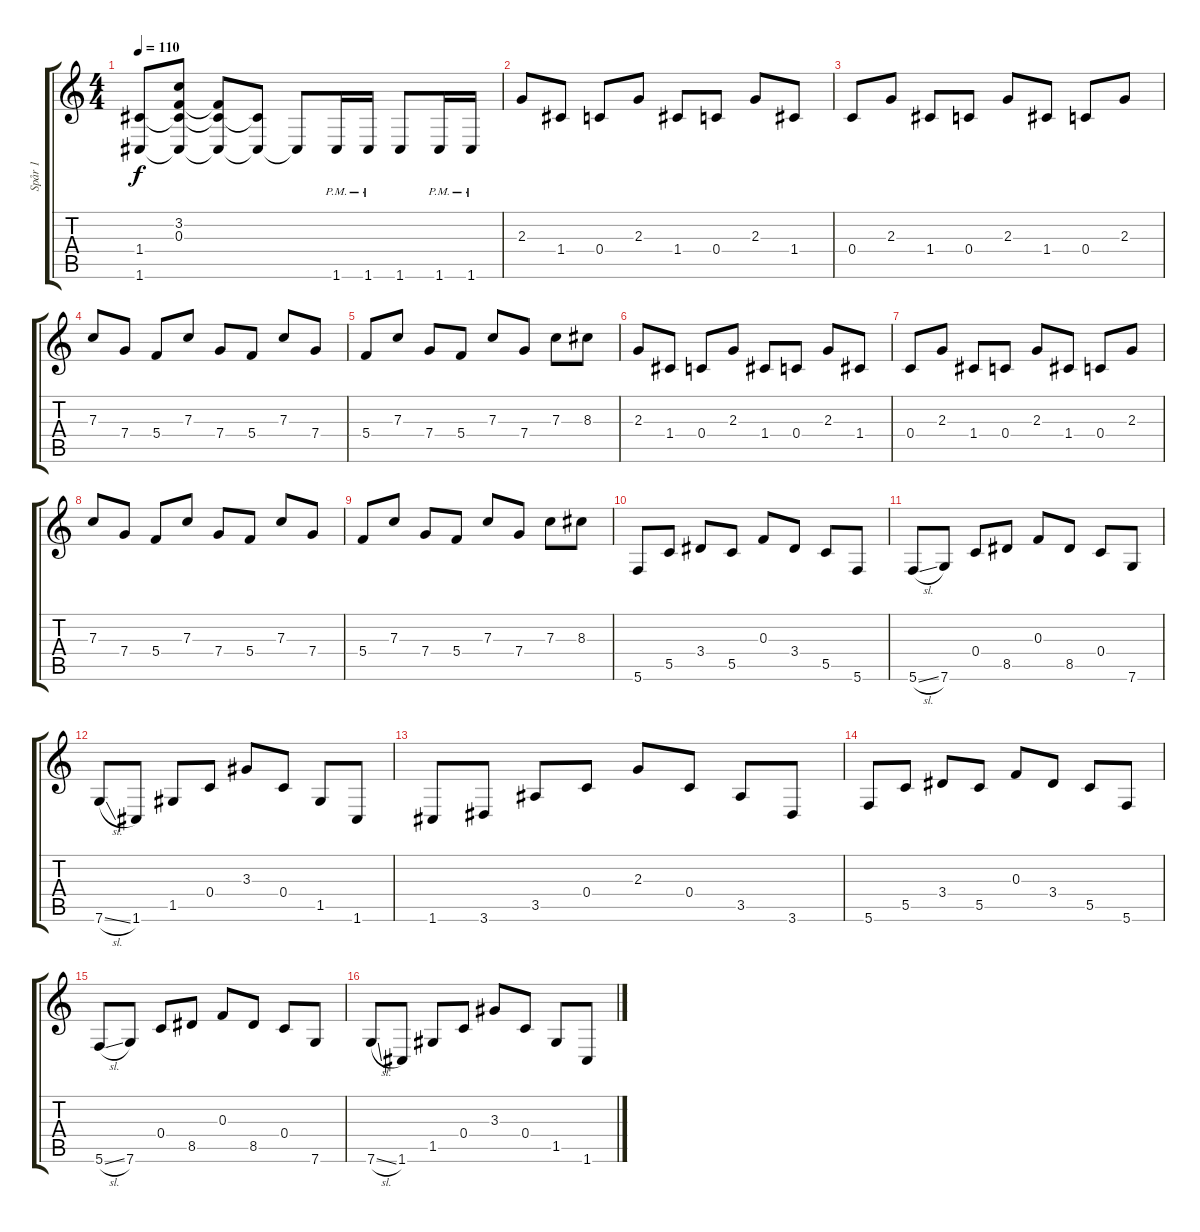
\track ("Spår 1" "Spår 1") {instrument distortionguitar}
\staff {score tabs}
\tuning (D4 A3 F3 C3 G2 C2) {hide}
\ts (4 4)
\tempo 110
\clef g2
\ks c
(1.4{t} 1.6{t}).8{dy f} (3.2{t} 0.3{t} 1.4{t} 1.6{t}).8 (0.3{t} 1.4{t} 1.6{t}).8 (1.4{t} 1.6{t}).8 1.6{t}.8 1.6{pm}.16 1.6{pm}.16 1.6.8 1.6{pm}.16 1.6{pm}.16 |
2.3.8 1.4.8 0.4.8 2.3.8 1.4.8 0.4.8 2.3.8 1.4.8 |
0.4.8 2.3.8 1.4.8 0.4.8 2.3.8 1.4.8 0.4.8 2.3.8 |
7.3.8 7.4.8 5.4.8 7.3.8 7.4.8 5.4.8 7.3.8 7.4.8 |
5.4.8 7.3.8 7.4.8 5.4.8 7.3.8 7.4.8 7.3.8 8.3.8 |
2.3.8 1.4.8 0.4.8 2.3.8 1.4.8 0.4.8 2.3.8 1.4.8 |
0.4.8 2.3.8 1.4.8 0.4.8 2.3.8 1.4.8 0.4.8 2.3.8 |
7.3.8 7.4.8 5.4.8 7.3.8 7.4.8 5.4.8 7.3.8 7.4.8 |
5.4.8 7.3.8 7.4.8 5.4.8 7.3.8 7.4.8 7.3.8 8.3.8 |
5.6.8 5.5.8 3.4.8 5.5.8 0.3.8 3.4.8 5.5.8 5.6.8 |
5.6{sl}.8 7.6.8 0.4.8 8.5.8 0.3.8 8.5.8 0.4.8 7.6.8 |
7.6{sl}.8 1.6.8 1.5.8 0.4.8 3.3.8 0.4.8 1.5.8 1.6.8 |
1.6.8 3.6.8 3.5.8 0.4.8 2.3.8 0.4.8 3.5.8 3.6.8 |
5.6.8 5.5.8 3.4.8 5.5.8 0.3.8 3.4.8 5.5.8 5.6.8 |
5.6{sl}.8 7.6.8 0.4.8 8.5.8 0.3.8 8.5.8 0.4.8 7.6.8 |
7.6{sl}.8 1.6.8 1.5.8 0.4.8 3.3.8 0.4.8 1.5.8 1.6.8
